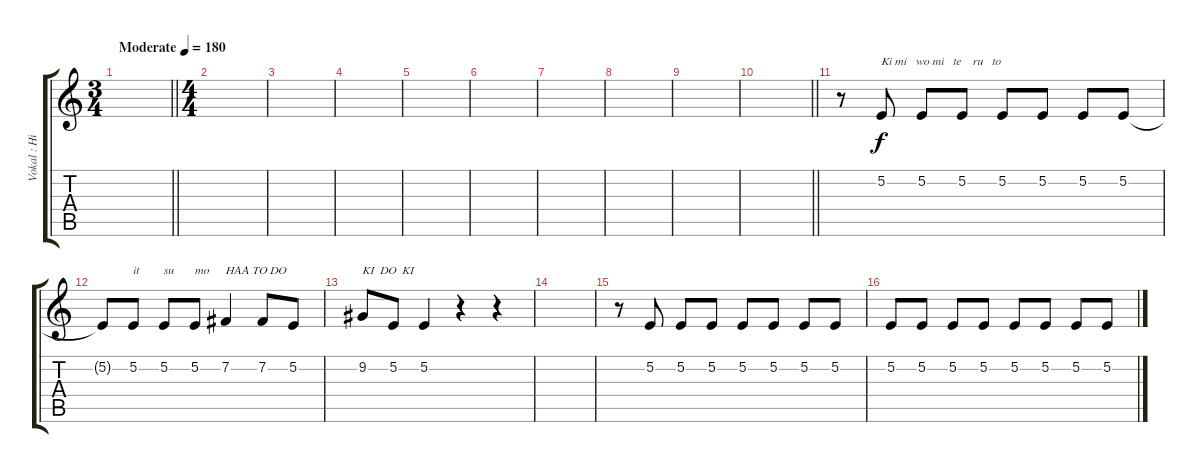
\track ("Vokal : Hirasawa Yui - San" "Vokal : Hi") {instrument recorder}
\staff {score tabs}
\tuning (E4 B3 G3 D3 A2 E2) {hide}
\ts (3 4)
\tempo (180 "Moderate")
\clef g2
\barLineRight lightlight
\ks c
|
\ts (4 4)
|
|
|
|
|
|
|
|
\barLineRight lightlight
|
r.8 5.2.8{txt "Ki mi   wo mi   te    ru   to  "} 5.2.8 5.2.8 5.2.8 5.2.8 5.2.8 5.2.8 |
5.2{t}.8 5.2.8{txt "it"} 5.2.8{txt "su"} 5.2.8{txt "mo"} 7.2.4{txt "HAA TO DO"} 7.2.8 5.2.8 |
9.2.8{txt "KI  DO  KI"} 5.2.8 5.2.4 r.4 r.4 |
|
r.8 5.2.8 5.2.8 5.2.8 5.2.8 5.2.8 5.2.8 5.2.8 |
5.2.8 5.2.8 5.2.8 5.2.8 5.2.8 5.2.8 5.2.8 5.2.8
